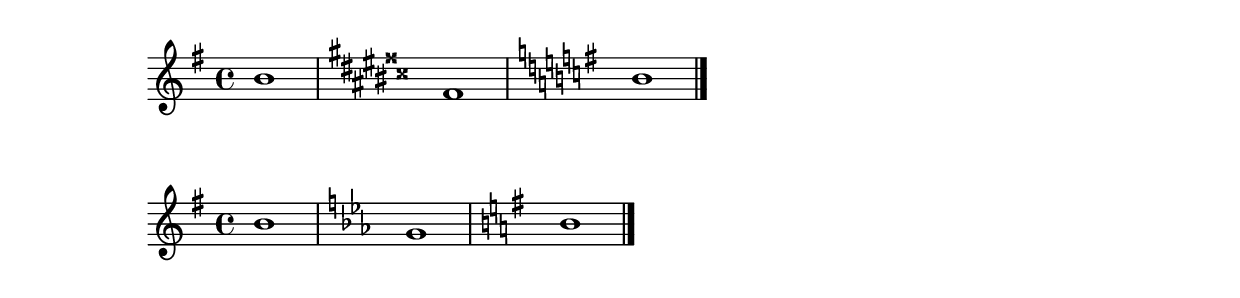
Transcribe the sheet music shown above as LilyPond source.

\version "2.16.2" % absolutely necessary!


% TODO:
% Make this work as an OLL module with an example

\header {
  snippet-title = "Late evaluation of variables"
  snippet-author = "Kristóf Marussy"
  % taken from https://gist.github.com/kris7topher/6038247
  % featured on Lilypond blog (provide reference)9
  snippet-description = \markup {
    “Late-bind” variables using an arity-0 music function that looks up
    values at function call time instead of variable assignment time.
  }
  status = "unfinished"
  % TODO: tell Kristof about the snippet, reorganize description
  % add comma-separated tags to make searching more effective:
  tags = "arity-0, score organization, variable, transposition, lilypond blog"
}

%%%%%%%%%%%%%%%%%%%%%%%%%%
% here goes the snippet: %
%%%%%%%%%%%%%%%%%%%%%%%%%%

beginning = \relative c'' {
  \key as \major
  c1
}

middlesection = \relative gis' {
  \key e \major
  gis1
}

end = \relative c'' {
  \key as \major
  c1
  \bar "|."
}

% ``Late-bind'' variables using an arity-0 music function that looks up values
% at function call time instead of variable assignment time.

#(define-macro (late embedded-lilypond)
   `(define-music-function
     (parser location)
     ()
     ,embedded-lilypond))


music = #(late #{
  \beginning
  \middlesection
  \end
#})

\score {
  % The music without the enharmonic change---complex key signature!
  \new Staff \transpose as g \music
  \layout {}
}

% Apply enharmonic transposition to \middlesection.
middlesection = \transpose e fes \middlesection

\score {
  % Because variables in \music are ``late-bound'', the enharmonic
  % transposition is now respected.
  % The point is that the reassignment of middlesection variable
  % is respected despite the fact that \music was defined earlier!
  \new Staff \transpose as g \music
  \layout {}
}
